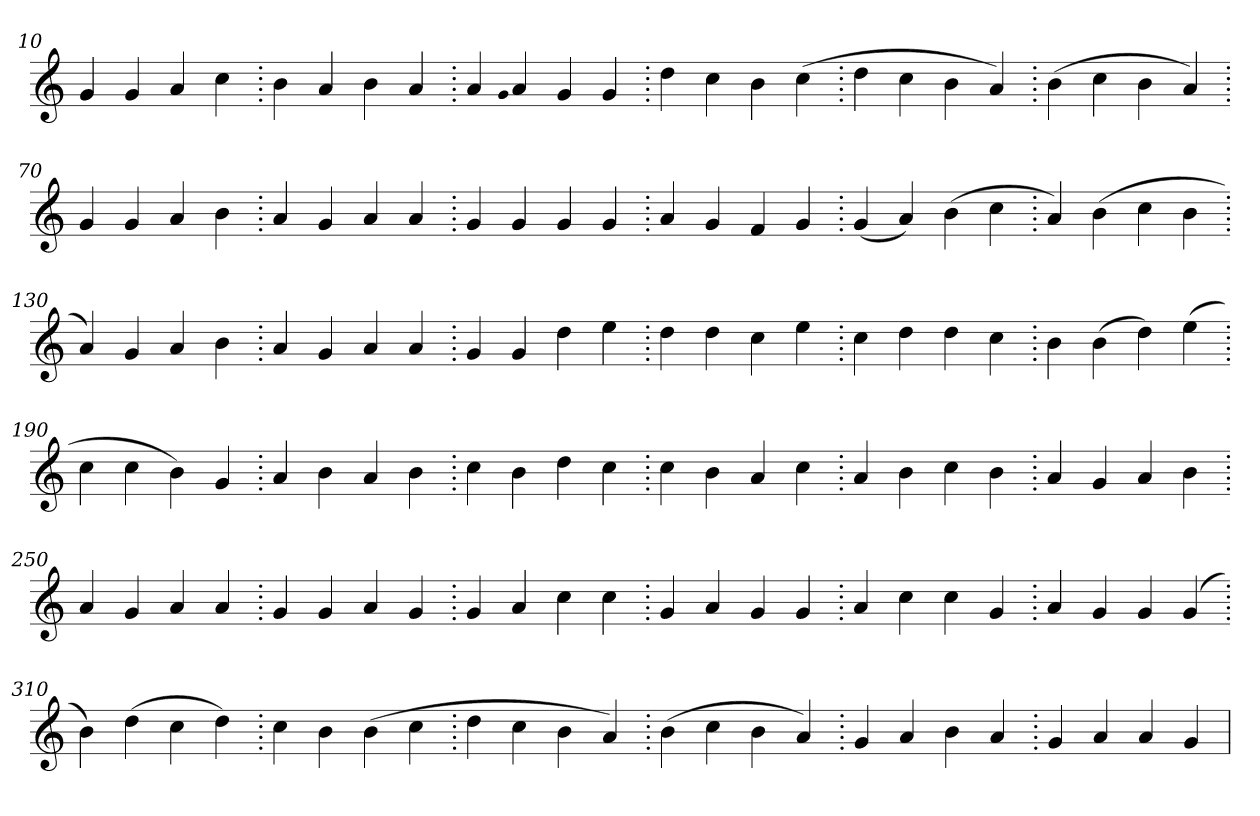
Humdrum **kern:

**kern
*part1
*staff1
*clefG2
=10.
4g
4g
4a
4cc
=20.
4b
4a
4b
4a
=30.
4a
qqg
4a
4g
4g
=40.
4dd
4cc
4b
(>4cc
=50.
4dd
4cc
4b
4a)
=60.
(>4b
4cc
4b
4a)
=70.
4g
4g
4a
4b
=80.
4a
4g
4a
4a
=90.
4g
4g
4g
4g
=100.
4a
4g
4f
4g
=110.
(>4g
4a)
(>4b
4cc
=120.
4a)
(>4b
4cc
4b
=130.
4a)
4g
4a
4b
=140.
4a
4g
4a
4a
=150.
4g
4g
4dd
4ee
=160.
4dd
4dd
4cc
4ee
=170.
4cc
4dd
4dd
4cc
=180.
4b
(>4b
4dd)
(>4ee
=190.
4cc
4cc
4b)
4g
=200.
4a
4b
4a
4b
=210.
4cc
4b
4dd
4cc
=220.
4cc
4b
4a
4cc
=230.
4a
4b
4cc
4b
=240.
4a
4g
4a
4b
=250.
4a
4g
4a
4a
=260.
4g
4g
4a
4g
=270.
4g
4a
4cc
4cc
=280.
4g
4a
4g
4g
=290.
4a
4cc
4cc
4g
=300.
4a
4g
4g
(>4g
=310.
4b)
(>4dd
4cc
4dd)
=320.
4cc
4b
(>4b
4cc
=330.
4dd
4cc
4b
4a)
=340.
(>4b
4cc
4b
4a)
=350.
4g
4a
4b
4a
=360.
4g
4a
4a
4g
=
*-
